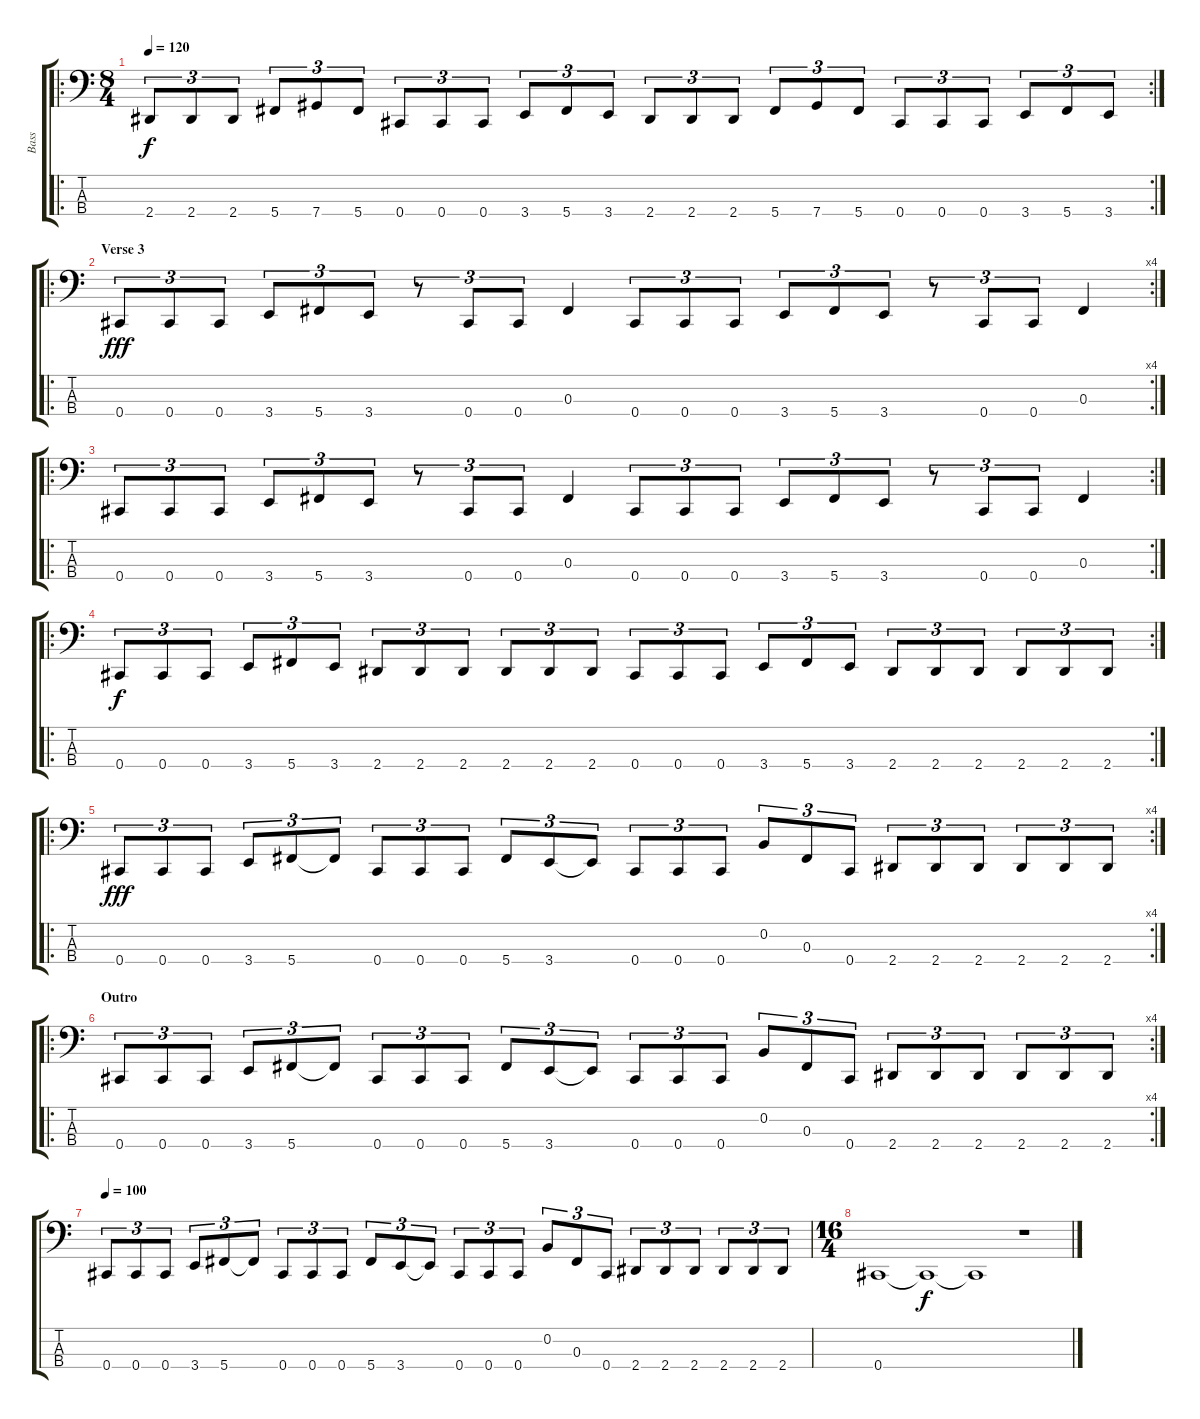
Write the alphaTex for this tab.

\track ("Bass" "Bass") {instrument electricbasspick}
\staff {score tabs}
\tuning (E2 B1 Gb1 Db1) {hide}
\ro
\rc 2
\ts (8 4)
\tempo 120
\clef f4
\ks c
2.4.8{tu (3 2) dy f} 2.4.8{tu (3 2)} 2.4.8{tu (3 2)} 5.4.8{tu (3 2)} 7.4.8{tu (3 2)} 5.4.8{tu (3 2)} 0.4.8{tu (3 2)} 0.4.8{tu (3 2)} 0.4.8{tu (3 2)} 3.4.8{tu (3 2)} 5.4.8{tu (3 2)} 3.4.8{tu (3 2)} 2.4.8{tu (3 2)} 2.4.8{tu (3 2)} 2.4.8{tu (3 2)} 5.4.8{tu (3 2)} 7.4.8{tu (3 2)} 5.4.8{tu (3 2)} 0.4.8{tu (3 2)} 0.4.8{tu (3 2)} 0.4.8{tu (3 2)} 3.4.8{tu (3 2)} 5.4.8{tu (3 2)} 3.4.8{tu (3 2)} |
\ro
\rc 4
\section ("" "Verse 3")
0.4.8{tu (3 2) dy fff} 0.4.8{tu (3 2)} 0.4.8{tu (3 2)} 3.4.8{tu (3 2)} 5.4.8{tu (3 2)} 3.4.8{tu (3 2)} r.8{tu (3 2)} 0.4.8{tu (3 2)} 0.4.8{tu (3 2)} 0.3.4 0.4.8{tu (3 2)} 0.4.8{tu (3 2)} 0.4.8{tu (3 2)} 3.4.8{tu (3 2)} 5.4.8{tu (3 2)} 3.4.8{tu (3 2)} r.8{tu (3 2)} 0.4.8{tu (3 2)} 0.4.8{tu (3 2)} 0.3.4 |
\ro
\rc 2
0.4.8{tu (3 2)} 0.4.8{tu (3 2)} 0.4.8{tu (3 2)} 3.4.8{tu (3 2)} 5.4.8{tu (3 2)} 3.4.8{tu (3 2)} r.8{tu (3 2)} 0.4.8{tu (3 2)} 0.4.8{tu (3 2)} 0.3.4 0.4.8{tu (3 2)} 0.4.8{tu (3 2)} 0.4.8{tu (3 2)} 3.4.8{tu (3 2)} 5.4.8{tu (3 2)} 3.4.8{tu (3 2)} r.8{tu (3 2)} 0.4.8{tu (3 2)} 0.4.8{tu (3 2)} 0.3.4 |
\ro
\rc 2
0.4.8{tu (3 2) dy f} 0.4.8{tu (3 2)} 0.4.8{tu (3 2)} 3.4.8{tu (3 2)} 5.4.8{tu (3 2)} 3.4.8{tu (3 2)} 2.4.8{tu (3 2)} 2.4.8{tu (3 2)} 2.4.8{tu (3 2)} 2.4.8{tu (3 2)} 2.4.8{tu (3 2)} 2.4.8{tu (3 2)} 0.4.8{tu (3 2)} 0.4.8{tu (3 2)} 0.4.8{tu (3 2)} 3.4.8{tu (3 2)} 5.4.8{tu (3 2)} 3.4.8{tu (3 2)} 2.4.8{tu (3 2)} 2.4.8{tu (3 2)} 2.4.8{tu (3 2)} 2.4.8{tu (3 2)} 2.4.8{tu (3 2)} 2.4.8{tu (3 2)} |
\ro
\rc 4
0.4.8{tu (3 2) dy fff} 0.4.8{tu (3 2)} 0.4.8{tu (3 2)} 3.4.8{tu (3 2)} 5.4.8{tu (3 2)} 5.4{t}.8{tu (3 2)} 0.4.8{tu (3 2)} 0.4.8{tu (3 2)} 0.4.8{tu (3 2)} 5.4.8{tu (3 2)} 3.4.8{tu (3 2)} 3.4{t}.8{tu (3 2)} 0.4.8{tu (3 2)} 0.4.8{tu (3 2)} 0.4.8{tu (3 2)} 0.2.8{tu (3 2)} 0.3.8{tu (3 2)} 0.4.8{tu (3 2)} 2.4.8{tu (3 2)} 2.4.8{tu (3 2)} 2.4.8{tu (3 2)} 2.4.8{tu (3 2)} 2.4.8{tu (3 2)} 2.4.8{tu (3 2)} |
\ro
\rc 4
\section ("" "Outro")
0.4.8{tu (3 2)} 0.4.8{tu (3 2)} 0.4.8{tu (3 2)} 3.4.8{tu (3 2)} 5.4.8{tu (3 2)} 5.4{t}.8{tu (3 2)} 0.4.8{tu (3 2)} 0.4.8{tu (3 2)} 0.4.8{tu (3 2)} 5.4.8{tu (3 2)} 3.4.8{tu (3 2)} 3.4{t}.8{tu (3 2)} 0.4.8{tu (3 2)} 0.4.8{tu (3 2)} 0.4.8{tu (3 2)} 0.2.8{tu (3 2)} 0.3.8{tu (3 2)} 0.4.8{tu (3 2)} 2.4.8{tu (3 2)} 2.4.8{tu (3 2)} 2.4.8{tu (3 2)} 2.4.8{tu (3 2)} 2.4.8{tu (3 2)} 2.4.8{tu (3 2)} |
\tempo 100
0.4.8{tu (3 2)} 0.4.8{tu (3 2)} 0.4.8{tu (3 2)} 3.4.8{tu (3 2)} 5.4.8{tu (3 2)} 5.4{t}.8{tu (3 2)} 0.4.8{tu (3 2)} 0.4.8{tu (3 2)} 0.4.8{tu (3 2)} 5.4.8{tu (3 2)} 3.4.8{tu (3 2)} 3.4{t}.8{tu (3 2)} 0.4.8{tu (3 2)} 0.4.8{tu (3 2)} 0.4.8{tu (3 2)} 0.2.8{tu (3 2)} 0.3.8{tu (3 2)} 0.4.8{tu (3 2)} 2.4.8{tu (3 2)} 2.4.8{tu (3 2)} 2.4.8{tu (3 2)} 2.4.8{tu (3 2)} 2.4.8{tu (3 2)} 2.4.8{tu (3 2)} |
\ts (16 4)
0.4.1 0.4{t}.1{dy f} 0.4{t}.1 r.1
